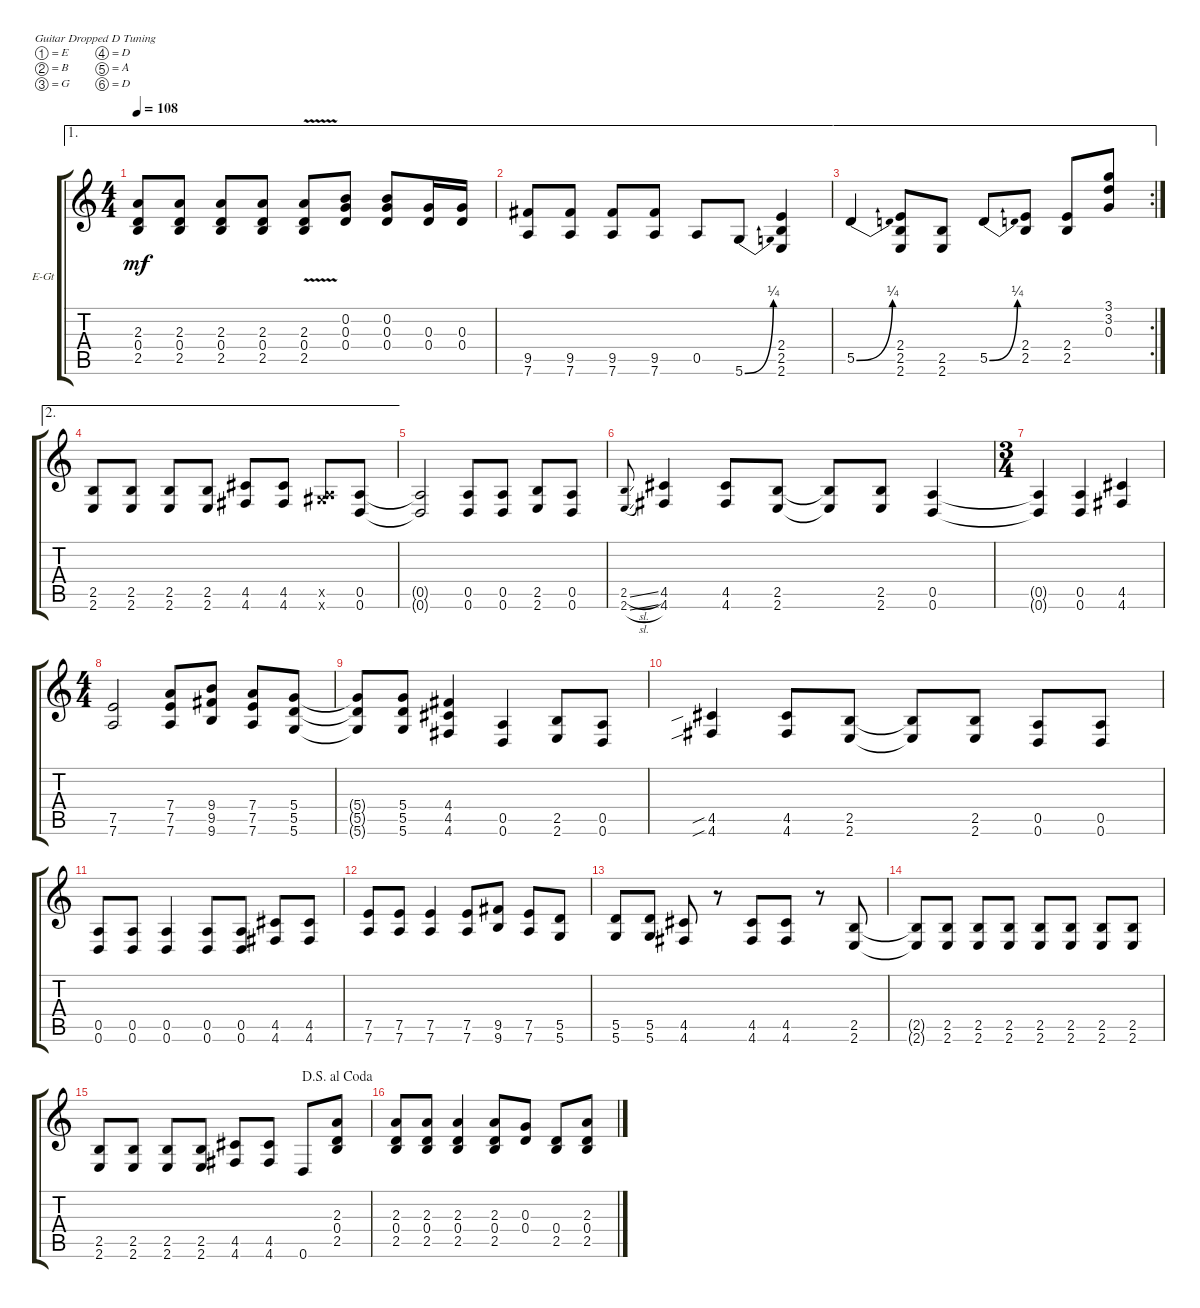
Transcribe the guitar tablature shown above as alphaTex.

\defaultSystemsLayout 4
\bracketExtendMode groupsimilarinstruments
\firstSystemTrackNameOrientation horizontal
\otherSystemsTrackNameOrientation horizontal
\track ("Gtr. 2 (dist.)" "E-Gt") {instrument distortionguitar}
\staff {score tabs}
\tuning (E4 B3 G3 D3 A2 D2)
\ae 1
\ts (4 4)
\tempo 108
\clef g2
\scale
0.322751
\ks c
(2.3 0.4 2.5).8{dy mf} (2.3 0.4 2.5).8 (2.3 0.4 2.5).8 (2.3 0.4 2.5).8 (2.3{v} 0.4{v} 2.5{v}).8 (0.4 0.3 0.2).8 (0.4 0.3 0.2).8 (0.4 0.3).16 (0.4 0.3).16 |
\ae 1
\scale
0.322751 (9.5 7.6).8 (9.5 7.6).8 (9.5 7.6).8 (9.5 7.6).8 0.5.8 5.6{be (bend 0 0 14.399999999999999 1)}.8 (2.6 2.5 2.4).4 |
\ae 1
\rc 2
\scale
0.354497 5.5{be (bend 0 0 15 1)}.4 (2.6 2.5 2.4).8 (2.5 2.6).8 5.5{be (bend 0 0 15 1)}.8 (2.5 2.4).8 (2.5 2.4).8 (3.2 3.1 0.3).8 |
\ae 2
\scale
0.333333 (2.5 2.6).8 (2.6 2.5).8 (2.5 2.6).8 (2.5 2.6).8 (4.5 4.6).8 (4.5 4.6).8 (6.6{x} 0.5{x}).8 (0.5 0.6).8 |
\scale
0.333333 (0.5{t} 0.6{t}).2 (0.5 0.6).8 (0.5 0.6).8 (2.5 2.6).8 (0.5 0.6).8 |
\scale
0.333333 (2.5{sl} 2.6{sl}).8{gr onbeat} (4.5 4.6).4 (4.5 4.6).8 (2.5 2.6).8 (2.5{t} 2.6{t}).8 (2.5 2.6).8 (0.5 0.6).4 |
\ts (3 4)
\scale
0.333333 (0.5{t} 0.6{t}).4 (0.5 0.6).4 (4.5 4.6).4 |
\ts (4 4)
\scale
0.333333 (7.5 7.6).2 (7.6 7.4 7.5).8 (9.4 9.5 9.6).8 (7.4 7.5 7.6).8 (5.4 5.5 5.6).8 |
\scale
0.333333 (5.4{t} 5.5{t} 5.6{t}).8 (5.4 5.5 5.6).8 (4.4 4.5 4.6).4 (0.6 0.5).4 (2.5 2.6).8 (0.5 0.6).8 |
\scale
0.333333 (4.6{sib} 4.5{sib}).4 (4.5 4.6).8 (2.5 2.6).8 (2.5{t} 2.6{t}).8 (2.5 2.6).8 (0.5 0.6).8 (0.5 0.6).8 |
\scale
0.333333 (0.5 0.6).8 (0.5 0.6).8 (0.5 0.6).4 (0.5 0.6).8 (0.5 0.6).8 (4.5 4.6).8 (4.5 4.6).8 |
\scale
0.333333 (7.5 7.6).8 (7.5 7.6).8 (7.5 7.6).4 (7.5 7.6).8 (9.5 9.6).8 (7.5 7.6).8 (5.5 5.6).8 |
(5.5 5.6).8 (5.5 5.6).8 (4.5 4.6).8 r.8 (4.5 4.6).8 (4.5 4.6).8 r.8 (2.5 2.6).8 |
(2.5{t} 2.6{t}).8 (2.5 2.6).8 (2.5 2.6).8 (2.5 2.6).8 (2.5 2.6).8 (2.5 2.6).8 (2.5 2.6).8 (2.5 2.6).8 |
\jump dalsegnoalcoda
(2.5 2.6).8 (2.5 2.6).8 (2.5 2.6).8 (2.5 2.6).8 (4.5 4.6).8 (4.5 4.6).8 0.6.8 (2.5 0.4 2.3).8 |
(2.3 0.4 2.5).8 (2.5 2.3 0.4).8 (2.5 0.4 2.3).4 (2.3 0.4 2.5).8 (0.4 0.3).8 (2.5 0.4).8 (2.3 0.4 2.5).8
